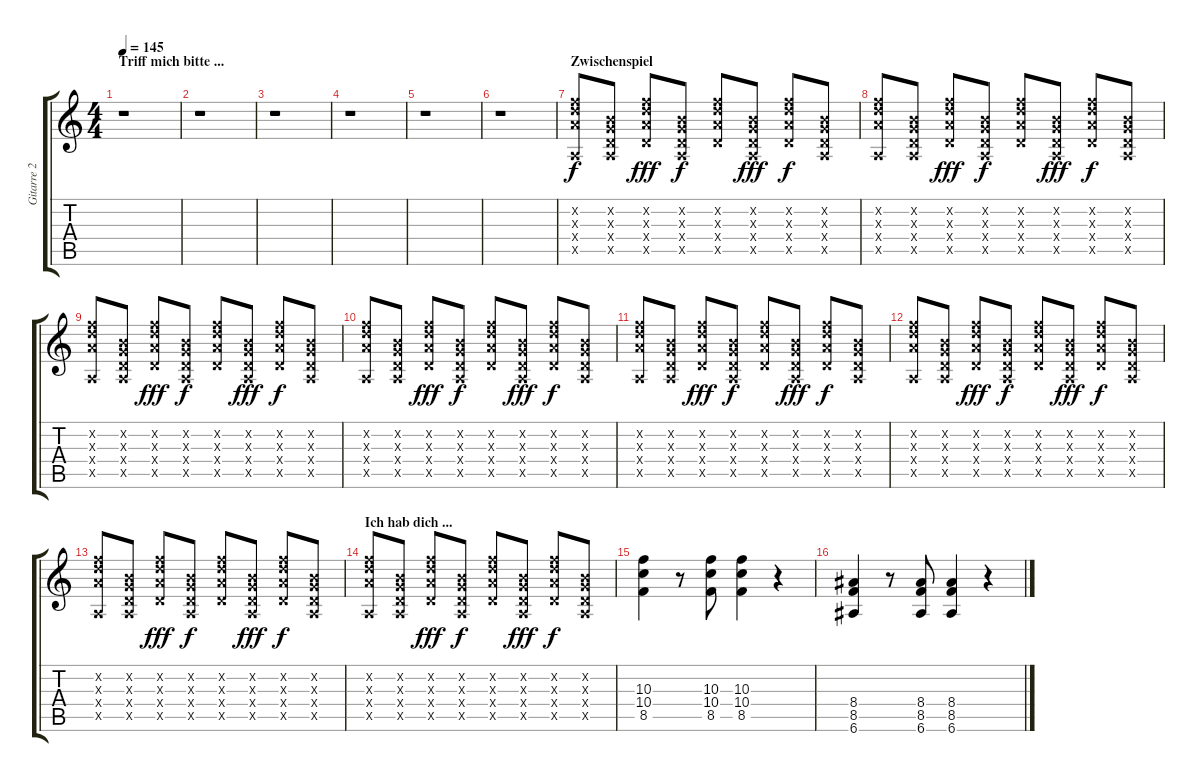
\track ("Gitarre 2" "Gitarre 2") {instrument overdrivenguitar}
\staff {score tabs}
\tuning (E4 B3 G3 D3 A2 E2) {hide}
\ts (4 4)
\section ("" "Triff mich bitte ...")
\tempo 145
\clef g2
\ks c
r.1{dy f} |
r.1 |
r.1 |
r.1 |
r.1 |
r.1 |
\section ("" "Zwischenspiel")
(6.2{x} 7.3{x} 7.4{x} 0.5{x}).8 (0.2{x} 0.3{x} 0.4{x} 0.5{x}).8 (6.2{x} 7.3{x} 7.4{x} 5.5{x}).8{dy fff} (0.2{x} 0.3{x} 0.4{x} 0.5{x}).8{dy f} (6.2{x} 7.3{x} 7.4{x} 5.5{x}).8 (0.2{x} 0.3{x} 0.4{x} 0.5{x}).8{dy fff} (6.2{x} 7.3{x} 7.4{x} 5.5{x}).8{dy f} (0.2{x} 0.3{x} 0.4{x} 0.5{x}).8 |
(6.2{x} 7.3{x} 7.4{x} 0.5{x}).8 (0.2{x} 0.3{x} 0.4{x} 0.5{x}).8 (6.2{x} 7.3{x} 7.4{x} 5.5{x}).8{dy fff} (0.2{x} 0.3{x} 0.4{x} 0.5{x}).8{dy f} (6.2{x} 7.3{x} 7.4{x} 5.5{x}).8 (0.2{x} 0.3{x} 0.4{x} 0.5{x}).8{dy fff} (6.2{x} 7.3{x} 7.4{x} 5.5{x}).8{dy f} (0.2{x} 0.3{x} 0.4{x} 0.5{x}).8 |
(6.2{x} 7.3{x} 7.4{x} 0.5{x}).8 (0.2{x} 0.3{x} 0.4{x} 0.5{x}).8 (6.2{x} 7.3{x} 7.4{x} 5.5{x}).8{dy fff} (0.2{x} 0.3{x} 0.4{x} 0.5{x}).8{dy f} (6.2{x} 7.3{x} 7.4{x} 5.5{x}).8 (0.2{x} 0.3{x} 0.4{x} 0.5{x}).8{dy fff} (6.2{x} 7.3{x} 7.4{x} 5.5{x}).8{dy f} (0.2{x} 0.3{x} 0.4{x} 0.5{x}).8 |
(6.2{x} 7.3{x} 7.4{x} 0.5{x}).8 (0.2{x} 0.3{x} 0.4{x} 0.5{x}).8 (6.2{x} 7.3{x} 7.4{x} 5.5{x}).8{dy fff} (0.2{x} 0.3{x} 0.4{x} 0.5{x}).8{dy f} (6.2{x} 7.3{x} 7.4{x} 5.5{x}).8 (0.2{x} 0.3{x} 0.4{x} 0.5{x}).8{dy fff} (6.2{x} 7.3{x} 7.4{x} 5.5{x}).8{dy f} (0.2{x} 0.3{x} 0.4{x} 0.5{x}).8 |
(6.2{x} 7.3{x} 7.4{x} 0.5{x}).8 (0.2{x} 0.3{x} 0.4{x} 0.5{x}).8 (6.2{x} 7.3{x} 7.4{x} 5.5{x}).8{dy fff} (0.2{x} 0.3{x} 0.4{x} 0.5{x}).8{dy f} (6.2{x} 7.3{x} 7.4{x} 5.5{x}).8 (0.2{x} 0.3{x} 0.4{x} 0.5{x}).8{dy fff} (6.2{x} 7.3{x} 7.4{x} 5.5{x}).8{dy f} (0.2{x} 0.3{x} 0.4{x} 0.5{x}).8 |
(6.2{x} 7.3{x} 7.4{x} 0.5{x}).8 (0.2{x} 0.3{x} 0.4{x} 0.5{x}).8 (6.2{x} 7.3{x} 7.4{x} 5.5{x}).8{dy fff} (0.2{x} 0.3{x} 0.4{x} 0.5{x}).8{dy f} (6.2{x} 7.3{x} 7.4{x} 5.5{x}).8 (0.2{x} 0.3{x} 0.4{x} 0.5{x}).8{dy fff} (6.2{x} 7.3{x} 7.4{x} 5.5{x}).8{dy f} (0.2{x} 0.3{x} 0.4{x} 0.5{x}).8 |
(6.2{x} 7.3{x} 7.4{x} 0.5{x}).8 (0.2{x} 0.3{x} 0.4{x} 0.5{x}).8 (6.2{x} 7.3{x} 7.4{x} 5.5{x}).8{dy fff} (0.2{x} 0.3{x} 0.4{x} 0.5{x}).8{dy f} (6.2{x} 7.3{x} 7.4{x} 5.5{x}).8 (0.2{x} 0.3{x} 0.4{x} 0.5{x}).8{dy fff} (6.2{x} 7.3{x} 7.4{x} 5.5{x}).8{dy f} (0.2{x} 0.3{x} 0.4{x} 0.5{x}).8 |
\section ("" "Ich hab dich ...")
(6.2{x} 7.3{x} 7.4{x} 0.5{x}).8 (0.2{x} 0.3{x} 0.4{x} 0.5{x}).8 (6.2{x} 7.3{x} 7.4{x} 5.5{x}).8{dy fff} (0.2{x} 0.3{x} 0.4{x} 0.5{x}).8{dy f} (6.2{x} 7.3{x} 7.4{x} 5.5{x}).8 (0.2{x} 0.3{x} 0.4{x} 0.5{x}).8{dy fff} (6.2{x} 7.3{x} 7.4{x} 5.5{x}).8{dy f} (0.2{x} 0.3{x} 0.4{x} 0.5{x}).8 |
(10.3 10.4 8.5).4 r.8 (10.3 10.4 8.5).8 (10.3 10.4 8.5).4 r.4 |
(8.4 8.5 6.6).4 r.8 (8.4 8.5 6.6).8 (8.4 8.5 6.6).4 r.4
